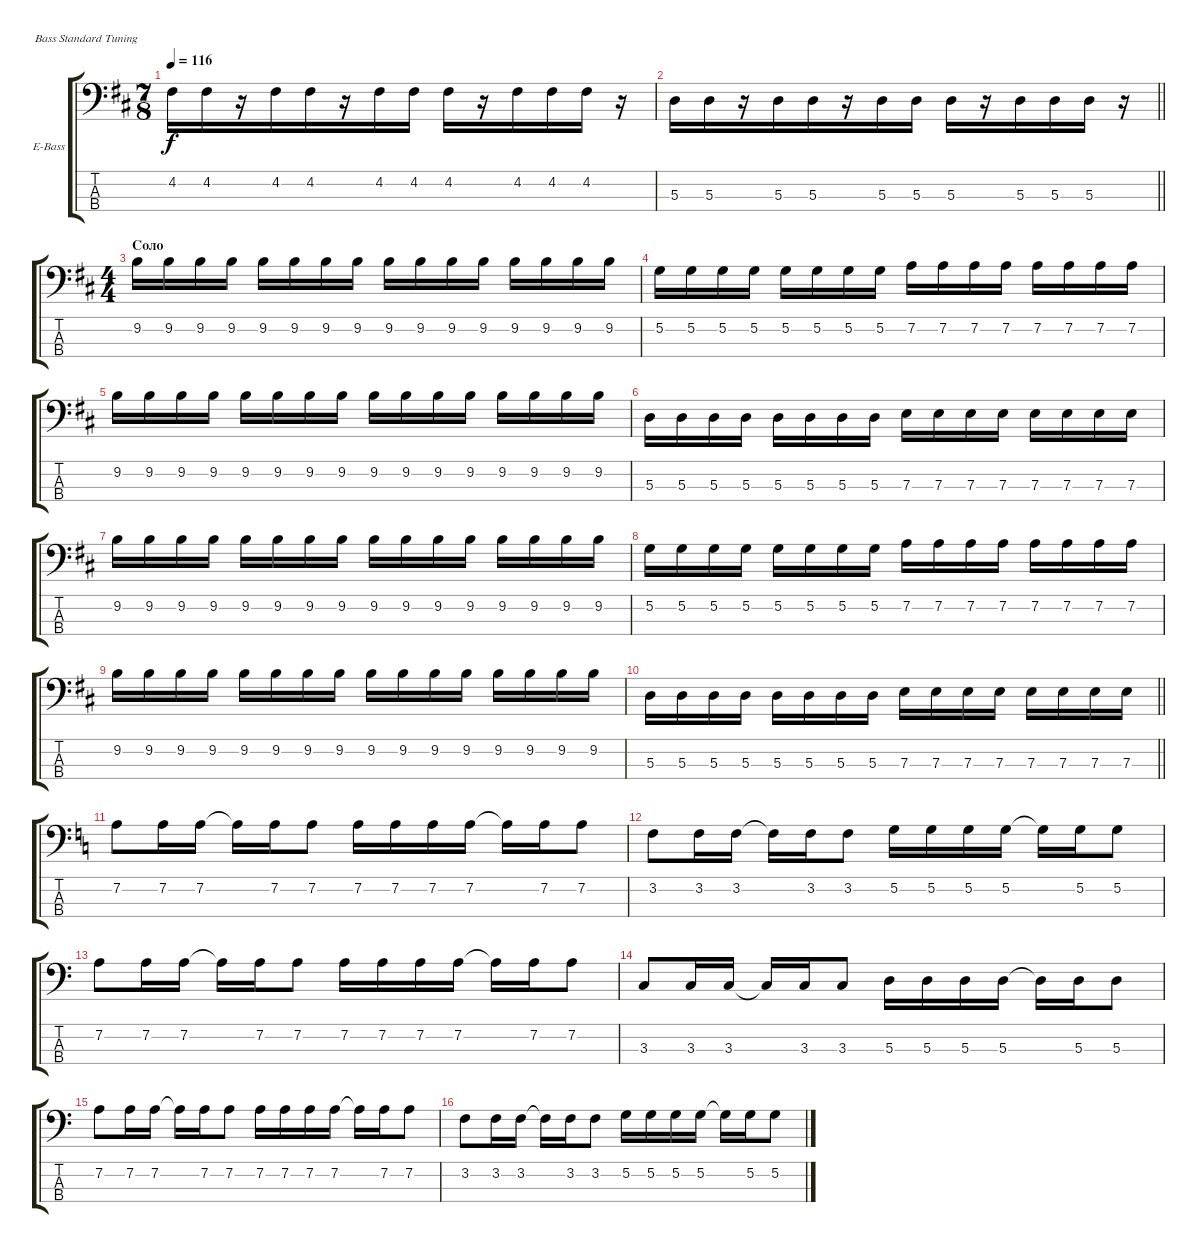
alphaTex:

\bracketExtendMode groupsimilarinstruments
\firstSystemTrackNameOrientation horizontal
\otherSystemsTrackNameOrientation horizontal
\track ("Виталий Дубинин" "E-Bass") {instrument electricbasspick}
\staff {score tabs}
\tuning (G2 D2 A1 E1)
\ts (7 8)
\tempo 116
\clef f4
\ks bminor
4.2.16{dy f} 4.2.16 r.16 4.2.16 4.2.16 r.16 4.2.16 4.2.16 4.2.16 r.16 4.2.16 4.2.16 4.2.16 r.16 |
\barLineRight lightlight
5.3.16 5.3.16 r.16 5.3.16 5.3.16 r.16 5.3.16 5.3.16 5.3.16 r.16 5.3.16 5.3.16 5.3.16 r.16 |
\ts (4 4)
\beaming (8 2 2 2 2)
\section ("" "Соло")
9.2.16 9.2.16 9.2.16 9.2.16 9.2.16 9.2.16 9.2.16 9.2.16 9.2.16 9.2.16 9.2.16 9.2.16 9.2.16 9.2.16 9.2.16 9.2.16 |
5.2.16 5.2.16 5.2.16 5.2.16 5.2.16 5.2.16 5.2.16 5.2.16 7.2.16 7.2.16 7.2.16 7.2.16 7.2.16 7.2.16 7.2.16 7.2.16 |
9.2.16 9.2.16 9.2.16 9.2.16 9.2.16 9.2.16 9.2.16 9.2.16 9.2.16 9.2.16 9.2.16 9.2.16 9.2.16 9.2.16 9.2.16 9.2.16 |
5.3.16 5.3.16 5.3.16 5.3.16 5.3.16 5.3.16 5.3.16 5.3.16 7.3.16 7.3.16 7.3.16 7.3.16 7.3.16 7.3.16 7.3.16 7.3.16 |
9.2.16 9.2.16 9.2.16 9.2.16 9.2.16 9.2.16 9.2.16 9.2.16 9.2.16 9.2.16 9.2.16 9.2.16 9.2.16 9.2.16 9.2.16 9.2.16 |
5.2.16 5.2.16 5.2.16 5.2.16 5.2.16 5.2.16 5.2.16 5.2.16 7.2.16 7.2.16 7.2.16 7.2.16 7.2.16 7.2.16 7.2.16 7.2.16 |
9.2.16 9.2.16 9.2.16 9.2.16 9.2.16 9.2.16 9.2.16 9.2.16 9.2.16 9.2.16 9.2.16 9.2.16 9.2.16 9.2.16 9.2.16 9.2.16 |
\barLineRight lightlight
5.3.16 5.3.16 5.3.16 5.3.16 5.3.16 5.3.16 5.3.16 5.3.16 7.3.16 7.3.16 7.3.16 7.3.16 7.3.16 7.3.16 7.3.16 7.3.16 |
\ks aminor
7.2.8 7.2.16 7.2.16 7.2{t}.16 7.2.16 7.2.8 7.2.16 7.2.16 7.2.16 7.2.16 7.2{t}.16 7.2.16 7.2.8 |
3.2.8 3.2.16 3.2.16 3.2{t}.16 3.2.16 3.2.8 5.2.16 5.2.16 5.2.16 5.2.16 5.2{t}.16 5.2.16 5.2.8 |
7.2.8 7.2.16 7.2.16 7.2{t}.16 7.2.16 7.2.8 7.2.16 7.2.16 7.2.16 7.2.16 7.2{t}.16 7.2.16 7.2.8 |
3.3.8 3.3.16 3.3.16 3.3{t}.16 3.3.16 3.3.8 5.3.16 5.3.16 5.3.16 5.3.16 5.3{t}.16 5.3.16 5.3.8 |
7.2.8 7.2.16 7.2.16 7.2{t}.16 7.2.16 7.2.8 7.2.16 7.2.16 7.2.16 7.2.16 7.2{t}.16 7.2.16 7.2.8 |
3.2.8 3.2.16 3.2.16 3.2{t}.16 3.2.16 3.2.8 5.2.16 5.2.16 5.2.16 5.2.16 5.2{t}.16 5.2.16 5.2.8
